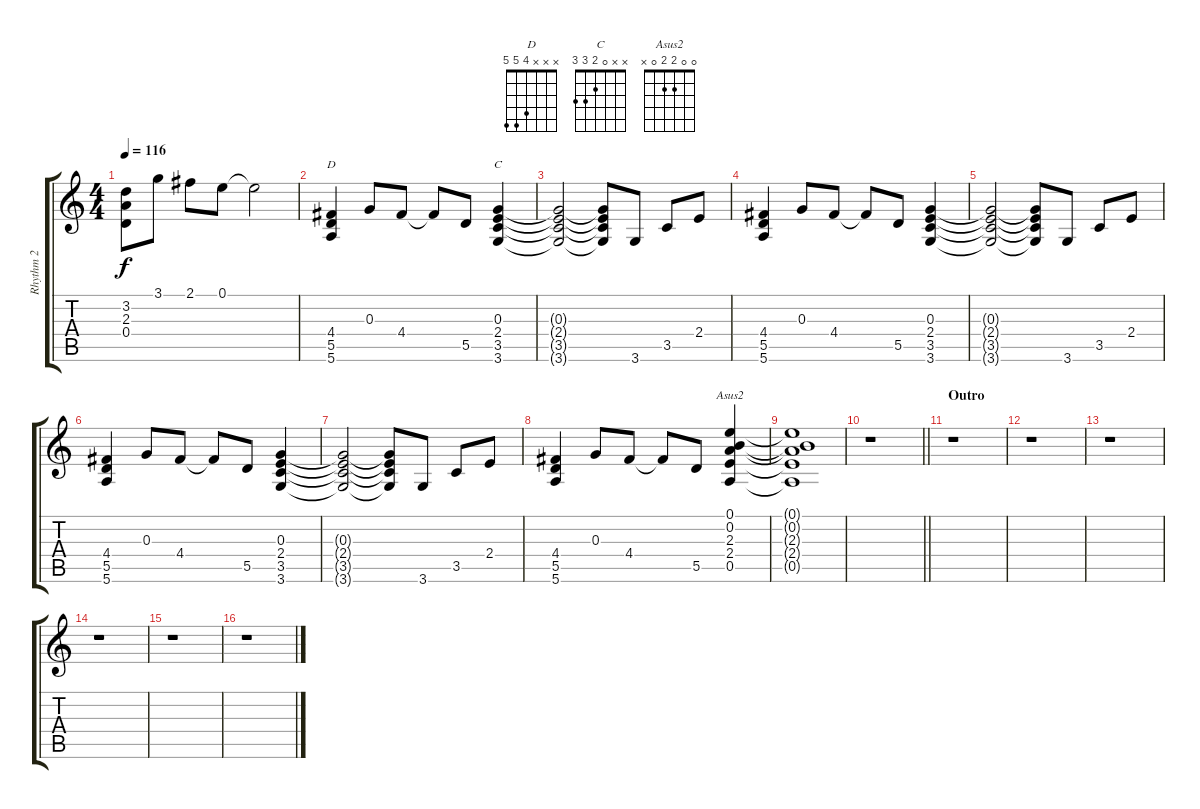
\track ("Rhythm 2" "Rhythm 2") {instrument distortionguitar}
\staff {score tabs}
\tuning (E4 B3 G3 D3 A2 E2) {hide}
\chord ("D" x x x 4 5 5)
\chord ("C" x x 0 2 3 3)
\chord ("Asus2" 0 0 2 2 0 x)
\ts (4 4)
\tempo 116
\clef g2
\ks c
(3.2 2.3 0.4).8{dy f} 3.1.8 2.1.8 0.1.8 0.1{t}.2 |
(4.4 5.5 5.6).4{ch "D"} 0.3.8 4.4.8 4.4{t}.8 5.5.8 (0.3 2.4 3.5 3.6).4{ch "C"} |
(0.3{t} 2.4{t} 3.5{t} 3.6{t}).2 (0.3{t} 2.4{t} 3.5{t} 3.6{t}).8 3.6.8 3.5.8 2.4.8 |
(4.4 5.5 5.6).4 0.3.8 4.4.8 4.4{t}.8 5.5.8 (0.3 2.4 3.5 3.6).4 |
(0.3{t} 2.4{t} 3.5{t} 3.6{t}).2 (0.3{t} 2.4{t} 3.5{t} 3.6{t}).8 3.6.8 3.5.8 2.4.8 |
(4.4 5.5 5.6).4 0.3.8 4.4.8 4.4{t}.8 5.5.8 (0.3 2.4 3.5 3.6).4 |
(0.3{t} 2.4{t} 3.5{t} 3.6{t}).2 (0.3{t} 2.4{t} 3.5{t} 3.6{t}).8 3.6.8 3.5.8 2.4.8 |
(4.4 5.5 5.6).4 0.3.8 4.4.8 4.4{t}.8 5.5.8 (0.1 0.2 2.3 2.4 0.5).4{ch "Asus2"} |
(0.1{t} 0.2{t} 2.3{t} 2.4{t} 0.5{t}).1 |
\barLineRight lightlight
r.1 |
\section ("" "Outro")
r.1 |
r.1 |
r.1 |
r.1 |
r.1 |
r.1
